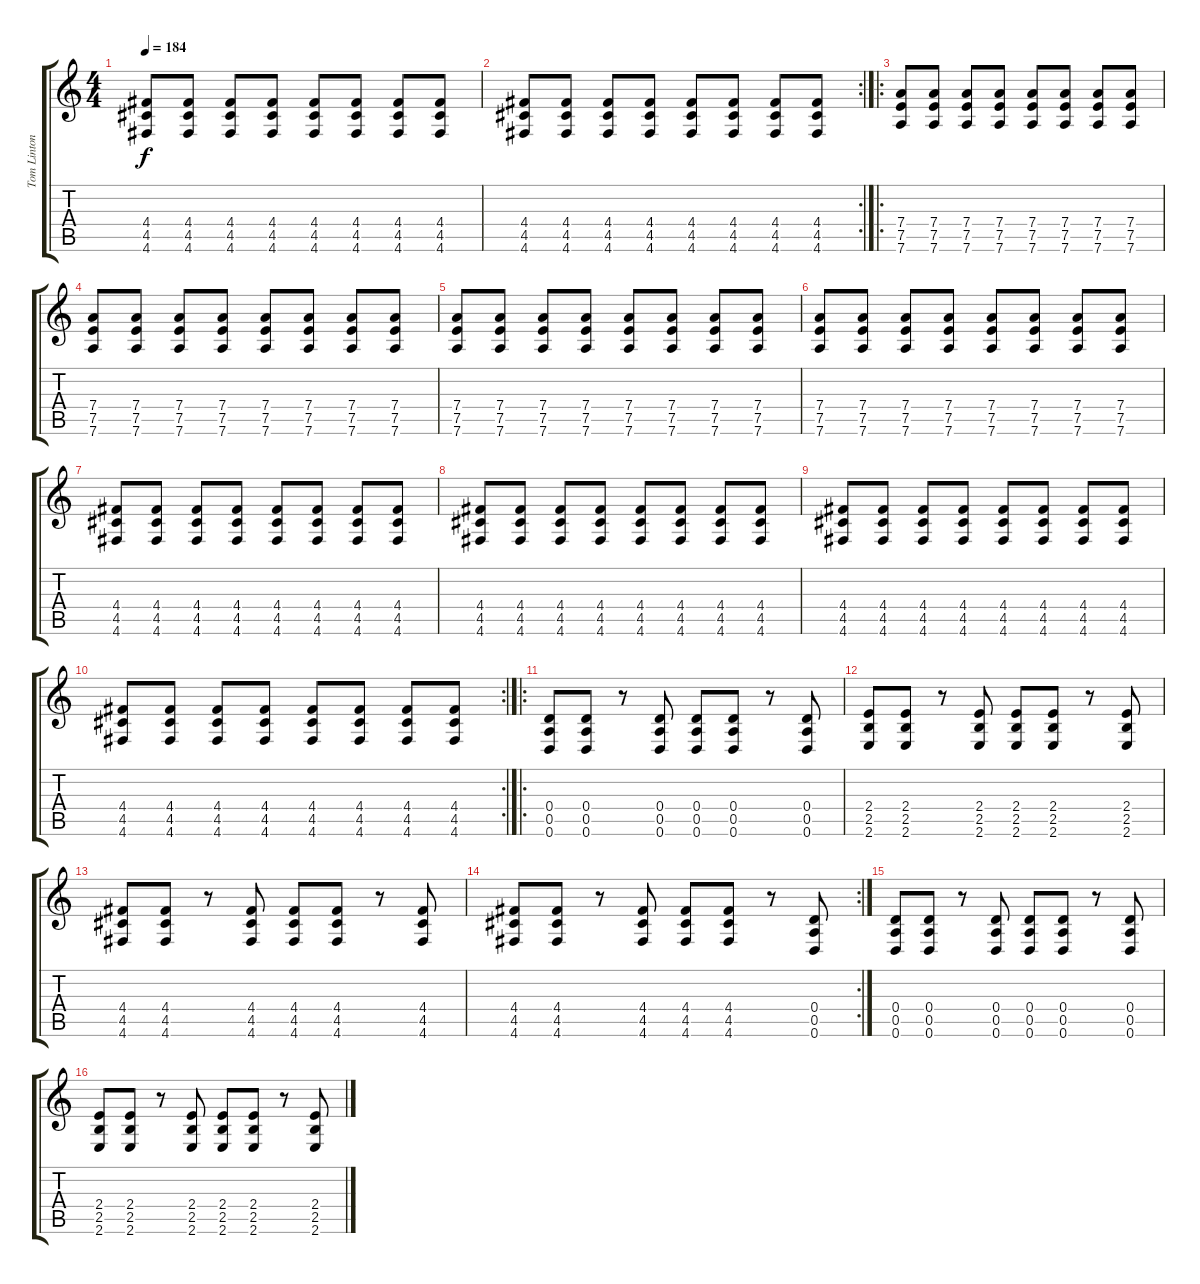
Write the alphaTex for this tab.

\track ("Tom Linton" "Tom Linton") {instrument distortionguitar}
\staff {score tabs}
\tuning (E4 B3 G3 D3 A2 D2) {hide}
\ts (4 4)
\tempo 184
\clef g2
\ks c
(4.4 4.5 4.6).8{dy f} (4.4 4.5 4.6).8 (4.4 4.5 4.6).8 (4.4 4.5 4.6).8 (4.4 4.5 4.6).8 (4.4 4.5 4.6).8 (4.4 4.5 4.6).8 (4.4 4.5 4.6).8 |
\rc 2
(4.4 4.5 4.6).8 (4.4 4.5 4.6).8 (4.4 4.5 4.6).8 (4.4 4.5 4.6).8 (4.4 4.5 4.6).8 (4.4 4.5 4.6).8 (4.4 4.5 4.6).8 (4.4 4.5 4.6).8 |
\ro
(7.4 7.5 7.6).8 (7.4 7.5 7.6).8 (7.4 7.5 7.6).8 (7.4 7.5 7.6).8 (7.4 7.5 7.6).8 (7.4 7.5 7.6).8 (7.4 7.5 7.6).8 (7.4 7.5 7.6).8 |
(7.4 7.5 7.6).8 (7.4 7.5 7.6).8 (7.4 7.5 7.6).8 (7.4 7.5 7.6).8 (7.4 7.5 7.6).8 (7.4 7.5 7.6).8 (7.4 7.5 7.6).8 (7.4 7.5 7.6).8 |
(7.4 7.5 7.6).8 (7.4 7.5 7.6).8 (7.4 7.5 7.6).8 (7.4 7.5 7.6).8 (7.4 7.5 7.6).8 (7.4 7.5 7.6).8 (7.4 7.5 7.6).8 (7.4 7.5 7.6).8 |
(7.4 7.5 7.6).8 (7.4 7.5 7.6).8 (7.4 7.5 7.6).8 (7.4 7.5 7.6).8 (7.4 7.5 7.6).8 (7.4 7.5 7.6).8 (7.4 7.5 7.6).8 (7.4 7.5 7.6).8 |
(4.4 4.5 4.6).8 (4.4 4.5 4.6).8 (4.4 4.5 4.6).8 (4.4 4.5 4.6).8 (4.4 4.5 4.6).8 (4.4 4.5 4.6).8 (4.4 4.5 4.6).8 (4.4 4.5 4.6).8 |
(4.4 4.5 4.6).8 (4.4 4.5 4.6).8 (4.4 4.5 4.6).8 (4.4 4.5 4.6).8 (4.4 4.5 4.6).8 (4.4 4.5 4.6).8 (4.4 4.5 4.6).8 (4.4 4.5 4.6).8 |
(4.4 4.5 4.6).8 (4.4 4.5 4.6).8 (4.4 4.5 4.6).8 (4.4 4.5 4.6).8 (4.4 4.5 4.6).8 (4.4 4.5 4.6).8 (4.4 4.5 4.6).8 (4.4 4.5 4.6).8 |
\rc 2
(4.4 4.5 4.6).8 (4.4 4.5 4.6).8 (4.4 4.5 4.6).8 (4.4 4.5 4.6).8 (4.4 4.5 4.6).8 (4.4 4.5 4.6).8 (4.4 4.5 4.6).8 (4.4 4.5 4.6).8 |
\ro
(0.4 0.5 0.6).8{instrument electricguitarmuted} (0.4 0.5 0.6).8 r.8 (0.4 0.5 0.6).8 (0.4 0.5 0.6).8 (0.4 0.5 0.6).8 r.8 (0.4 0.5 0.6).8 |
(2.4 2.5 2.6).8 (2.4 2.5 2.6).8 r.8 (2.4 2.5 2.6).8 (2.4 2.5 2.6).8 (2.4 2.5 2.6).8 r.8 (2.4 2.5 2.6).8 |
(4.4 4.5 4.6).8 (4.4 4.5 4.6).8 r.8 (4.4 4.5 4.6).8 (4.4 4.5 4.6).8 (4.4 4.5 4.6).8 r.8 (4.4 4.5 4.6).8 |
\rc 2
(4.4 4.5 4.6).8 (4.4 4.5 4.6).8 r.8 (4.4 4.5 4.6).8 (4.4 4.5 4.6).8 (4.4 4.5 4.6).8 r.8 (0.4 0.5 0.6).8 |
(0.4 0.5 0.6).8 (0.4 0.5 0.6).8 r.8 (0.4 0.5 0.6).8 (0.4 0.5 0.6).8 (0.4 0.5 0.6).8 r.8 (0.4 0.5 0.6).8 |
(2.4 2.5 2.6).8 (2.4 2.5 2.6).8 r.8 (2.4 2.5 2.6).8 (2.4 2.5 2.6).8 (2.4 2.5 2.6).8 r.8 (2.4 2.5 2.6).8
